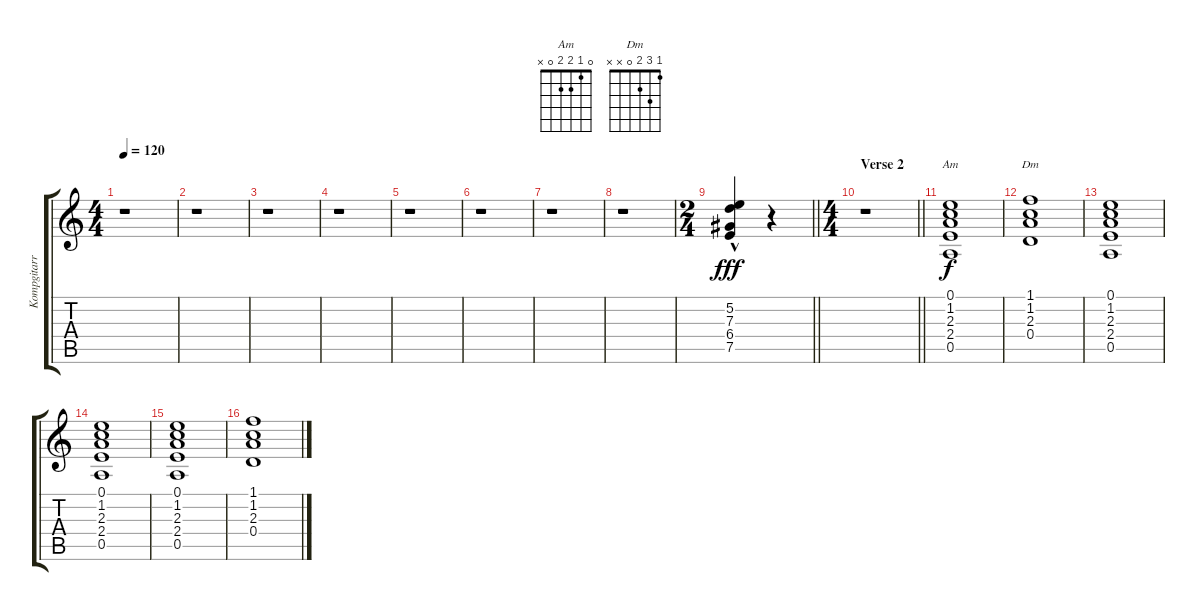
\track ("Kompgitarr" "Kompgitarr") {instrument acousticguitarsteel}
\staff {score tabs}
\tuning (E4 B3 G3 D3 A2 E2) {hide}
\chord ("Am" 0 1 2 2 0 x)
\chord ("Dm" 1 3 2 0 x x)
\ts (4 4)
\tempo 120
\clef g2
\ks aminor
r.1{dy f} |
r.1 |
r.1 |
r.1 |
r.1 |
r.1 |
r.1 |
r.1 |
\ts (2 4)
\barLineRight lightlight
(5.2 7.3 6.4 7.5{hac}).4{dy fff} r.4 |
\ts (4 4)
\section ("" "Verse 2")
\barLineRight lightlight
r.1 |
(0.1 1.2 2.3 2.4 0.5).1{ch "Am" dy f} |
(1.1 1.2 2.3 0.4).1{ch "Dm"} |
(0.1 1.2 2.3 2.4 0.5).1 |
(0.1 1.2 2.3 2.4 0.5).1 |
(0.1 1.2 2.3 2.4 0.5).1 |
(1.1 1.2 2.3 0.4).1
